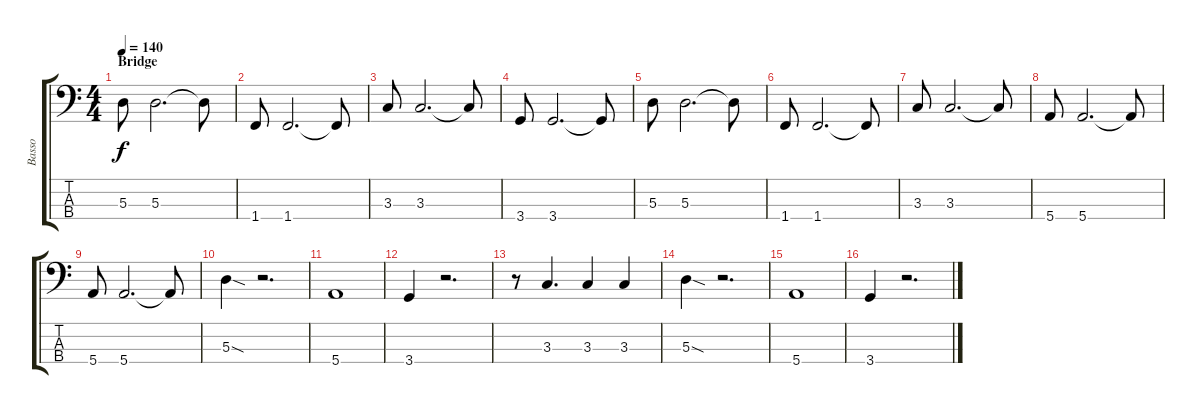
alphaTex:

\track ("Basso" "Basso") {instrument electricbassfinger}
\staff {score tabs}
\tuning (G2 D2 A1 E1) {hide}
\ts (4 4)
\section ("" "Bridge")
\tempo 140
\clef f4
\ks c
5.3.8{dy f} 5.3.2{d} 5.3{t}.8 |
1.4.8 1.4.2{d} 1.4{t}.8 |
3.3.8 3.3.2{d} 3.3{t}.8 |
3.4.8 3.4.2{d} 3.4{t}.8 |
5.3.8 5.3.2{d} 5.3{t}.8 |
1.4.8 1.4.2{d} 1.4{t}.8 |
3.3.8 3.3.2{d} 3.3{t}.8 |
5.4.8 5.4.2{d} 5.4{t}.8 |
5.4.8 5.4.2{d} 5.4{t}.8 |
5.3{sod}.4 r.2{d} |
5.4.1 |
3.4.4 r.2{d} |
r.8 3.3.4{d} 3.3.4 3.3.4 |
5.3{sod}.4 r.2{d} |
5.4.1 |
3.4.4 r.2{d}
